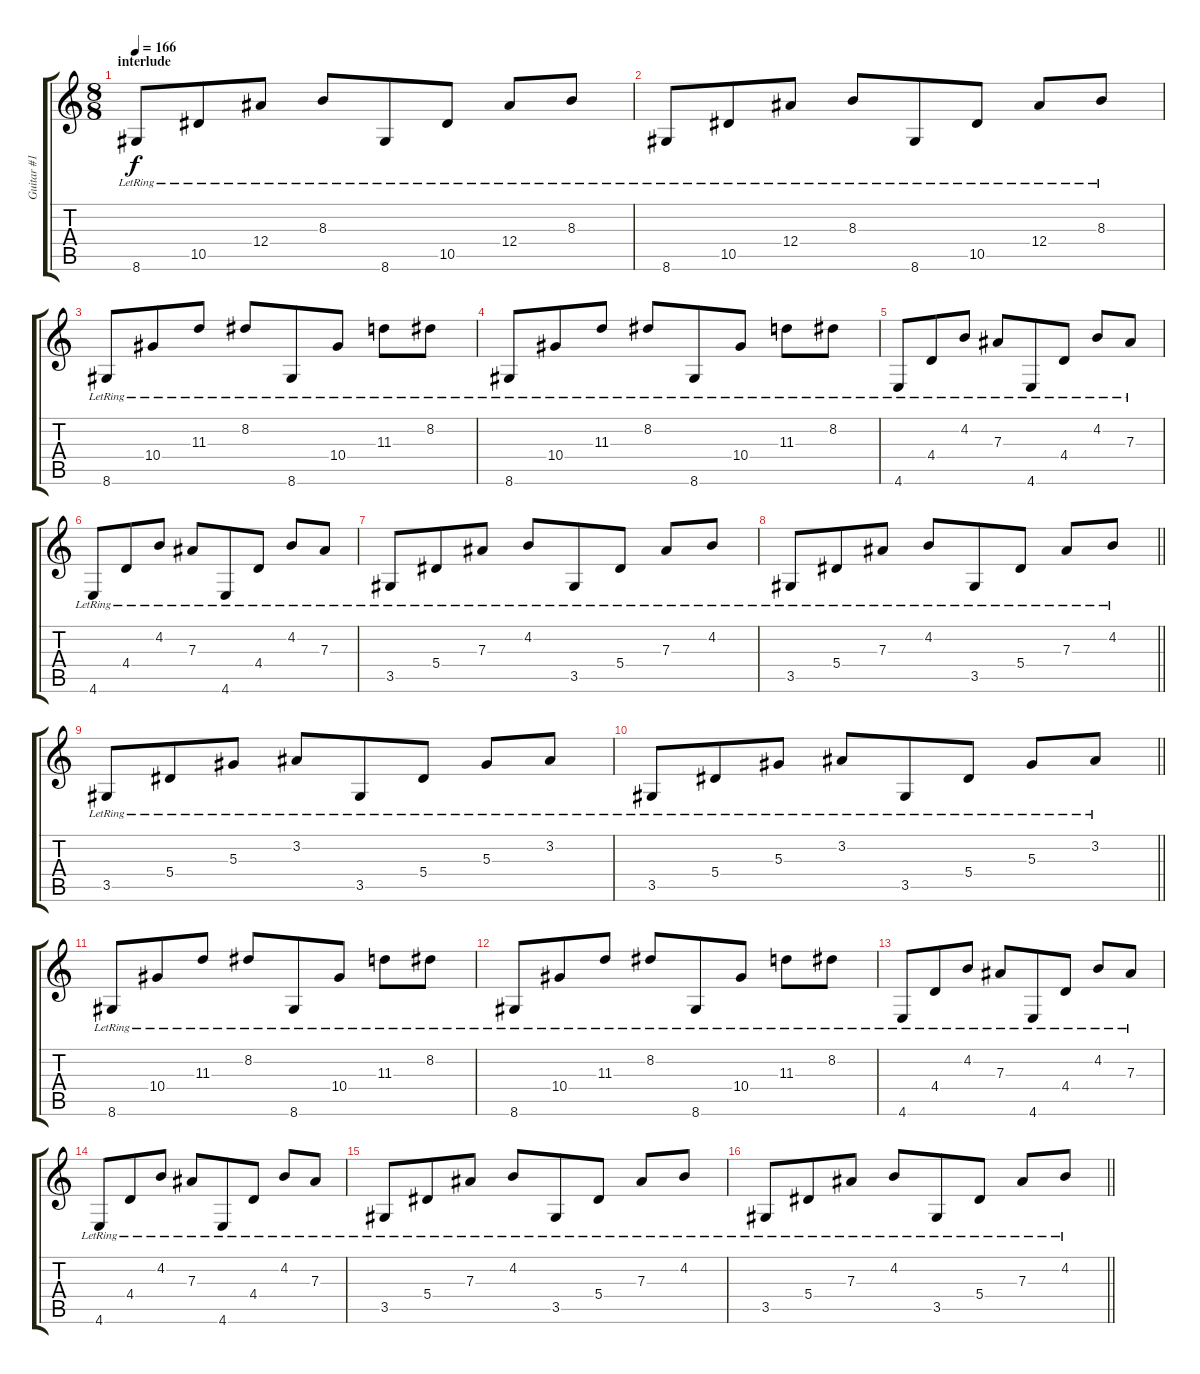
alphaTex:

\track ("Guitar #1" "Guitar #1") {instrument distortionguitar}
\staff {score tabs}
\tuning (C4 G3 Eb3 Bb2 F2 C2) {hide}
\ts (8 8)
\section ("" "interlude")
\tempo 166
\clef g2
\ks c
8.6{lr}.8{dy f} 10.5{lr}.8 12.4{lr}.8 8.3{lr}.8 8.6{lr}.8 10.5{lr}.8 12.4{lr}.8 8.3{lr}.8 |
8.6{lr}.8 10.5{lr}.8 12.4{lr}.8 8.3{lr}.8 8.6{lr}.8 10.5{lr}.8 12.4{lr}.8 8.3{lr}.8 |
8.6{lr}.8 10.4{lr}.8 11.3{lr}.8 8.2{lr}.8 8.6{lr}.8 10.4{lr}.8 11.3{lr}.8 8.2{lr}.8 |
8.6{lr}.8 10.4{lr}.8 11.3{lr}.8 8.2{lr}.8 8.6{lr}.8 10.4{lr}.8 11.3{lr}.8 8.2{lr}.8 |
4.6{lr}.8 4.4{lr}.8 4.2{lr}.8 7.3{lr}.8 4.6{lr}.8 4.4{lr}.8 4.2{lr}.8 7.3{lr}.8 |
4.6{lr}.8 4.4{lr}.8 4.2{lr}.8 7.3{lr}.8 4.6{lr}.8 4.4{lr}.8 4.2{lr}.8 7.3{lr}.8 |
3.5{lr}.8 5.4{lr}.8 7.3{lr}.8 4.2{lr}.8 3.5{lr}.8 5.4{lr}.8 7.3{lr}.8 4.2{lr}.8 |
\barLineRight lightlight
3.5{lr}.8 5.4{lr}.8 7.3{lr}.8 4.2{lr}.8 3.5{lr}.8 5.4{lr}.8 7.3{lr}.8 4.2{lr}.8 |
\section ("" "")
3.5{lr}.8 5.4{lr}.8 5.3{lr}.8 3.2{lr}.8 3.5{lr}.8 5.4{lr}.8 5.3{lr}.8 3.2{lr}.8 |
\barLineRight lightlight
3.5{lr}.8 5.4{lr}.8 5.3{lr}.8 3.2{lr}.8 3.5{lr}.8 5.4{lr}.8 5.3{lr}.8 3.2{lr}.8 |
8.6{lr}.8 10.4{lr}.8 11.3{lr}.8 8.2{lr}.8 8.6{lr}.8 10.4{lr}.8 11.3{lr}.8 8.2{lr}.8 |
8.6{lr}.8 10.4{lr}.8 11.3{lr}.8 8.2{lr}.8 8.6{lr}.8 10.4{lr}.8 11.3{lr}.8 8.2{lr}.8 |
4.6{lr}.8 4.4{lr}.8 4.2{lr}.8 7.3{lr}.8 4.6{lr}.8 4.4{lr}.8 4.2{lr}.8 7.3{lr}.8 |
4.6{lr}.8 4.4{lr}.8 4.2{lr}.8 7.3{lr}.8 4.6{lr}.8 4.4{lr}.8 4.2{lr}.8 7.3{lr}.8 |
3.5{lr}.8 5.4{lr}.8 7.3{lr}.8 4.2{lr}.8 3.5{lr}.8 5.4{lr}.8 7.3{lr}.8 4.2{lr}.8 |
\barLineRight lightlight
3.5{lr}.8 5.4{lr}.8 7.3{lr}.8 4.2{lr}.8 3.5{lr}.8 5.4{lr}.8 7.3{lr}.8 4.2{lr}.8
